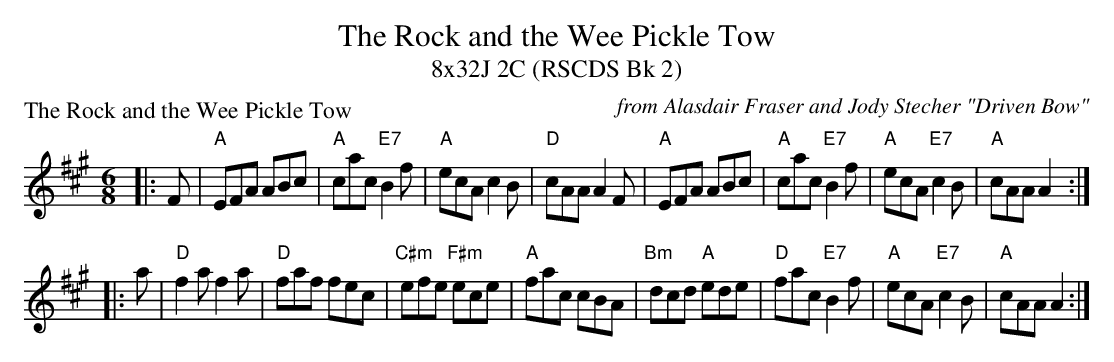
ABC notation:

X:1
T: The Rock and the Wee Pickle Tow
T: 8x32J 2C (RSCDS Bk 2)
P: The Rock and the Wee Pickle Tow
C: from Alasdair Fraser and Jody Stecher "Driven Bow"
M: 6/8
L: 1/8
K: A
|: F|"A"EFA ABc |"A"cac "E7"B2 f |"A"ecA c2 B |"D"cAA A2 F |"A"EFA ABc |"A"cac "E7"B2 f|"A"ecA "E7"c2 B|"A"cAA A2 :|
|: a | "D"f2 a f2 a |"D"faf fec | "C#m"efe "F#m"ece | "A"fac cBA| "Bm"dcd "A"ede|"D"fac "E7"B2 f |"A"ecA "E7"c2 B | "A"cAA A2 :|
